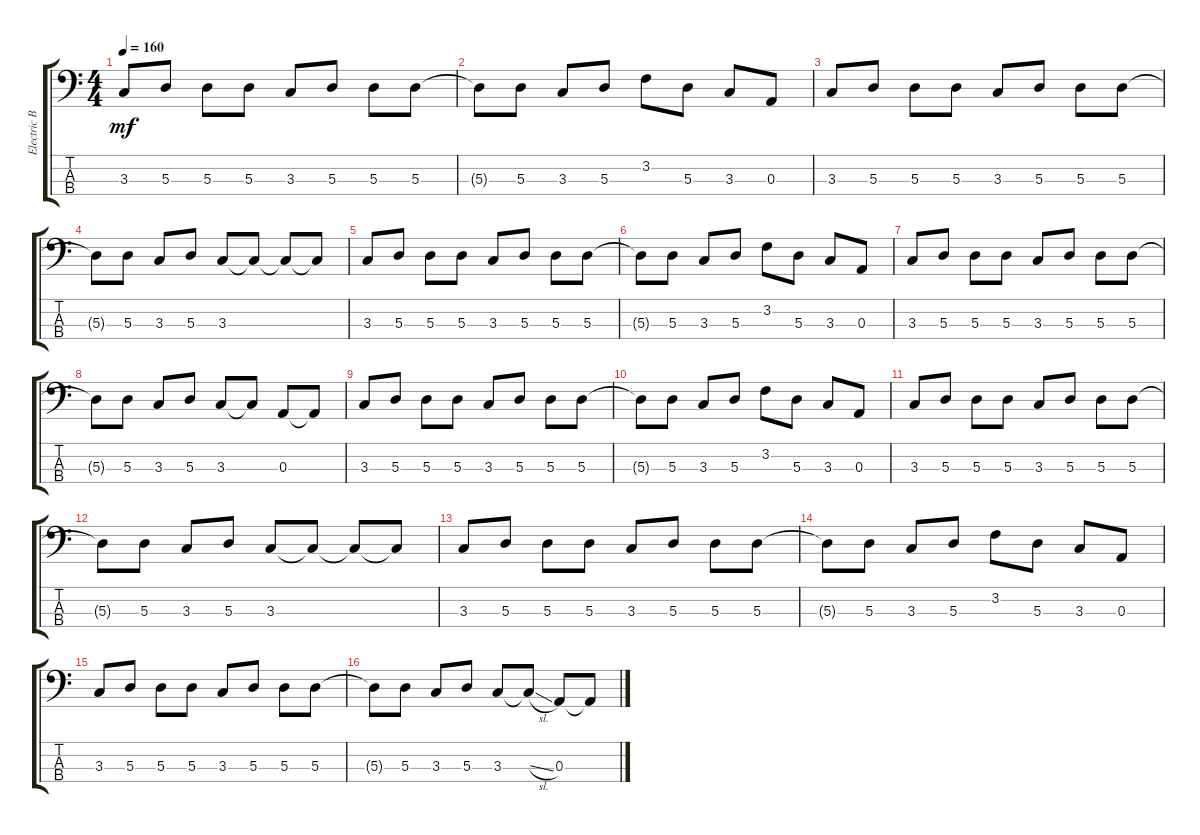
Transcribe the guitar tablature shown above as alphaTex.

\track ("Electric Bass" "Electric B") {instrument electricbassfinger}
\staff {score tabs}
\tuning (G2 D2 A1 E1) {hide}
\ts (4 4)
\tempo 160
\clef f4
\ks c
3.3.8{dy mf} 5.3.8 5.3.8 5.3.8 3.3.8 5.3.8 5.3.8 5.3.8 |
5.3{t}.8 5.3.8 3.3.8 5.3.8 3.2.8 5.3.8 3.3.8 0.3.8 |
3.3.8 5.3.8 5.3.8 5.3.8 3.3.8 5.3.8 5.3.8 5.3.8 |
5.3{t}.8 5.3.8 3.3.8 5.3.8 3.3.8 3.3{t}.8 3.3{t}.8 3.3{t}.8 |
3.3.8 5.3.8 5.3.8 5.3.8 3.3.8 5.3.8 5.3.8 5.3.8 |
5.3{t}.8 5.3.8 3.3.8 5.3.8 3.2.8 5.3.8 3.3.8 0.3.8 |
3.3.8 5.3.8 5.3.8 5.3.8 3.3.8 5.3.8 5.3.8 5.3.8 |
5.3{t}.8 5.3.8 3.3.8 5.3.8 3.3.8 3.3{t}.8 0.3.8 0.3{t}.8 |
3.3.8 5.3.8 5.3.8 5.3.8 3.3.8 5.3.8 5.3.8 5.3.8 |
5.3{t}.8 5.3.8 3.3.8 5.3.8 3.2.8 5.3.8 3.3.8 0.3.8 |
3.3.8 5.3.8 5.3.8 5.3.8 3.3.8 5.3.8 5.3.8 5.3.8 |
5.3{t}.8 5.3.8 3.3.8 5.3.8 3.3.8 3.3{t}.8 3.3{t}.8 3.3{t}.8 |
3.3.8 5.3.8 5.3.8 5.3.8 3.3.8 5.3.8 5.3.8 5.3.8 |
5.3{t}.8 5.3.8 3.3.8 5.3.8 3.2.8 5.3.8 3.3.8 0.3.8 |
3.3.8 5.3.8 5.3.8 5.3.8 3.3.8 5.3.8 5.3.8 5.3.8 |
5.3{t}.8 5.3.8 3.3.8 5.3.8 3.3.8 3.3{sl t}.8 0.3.8 0.3{t}.8
